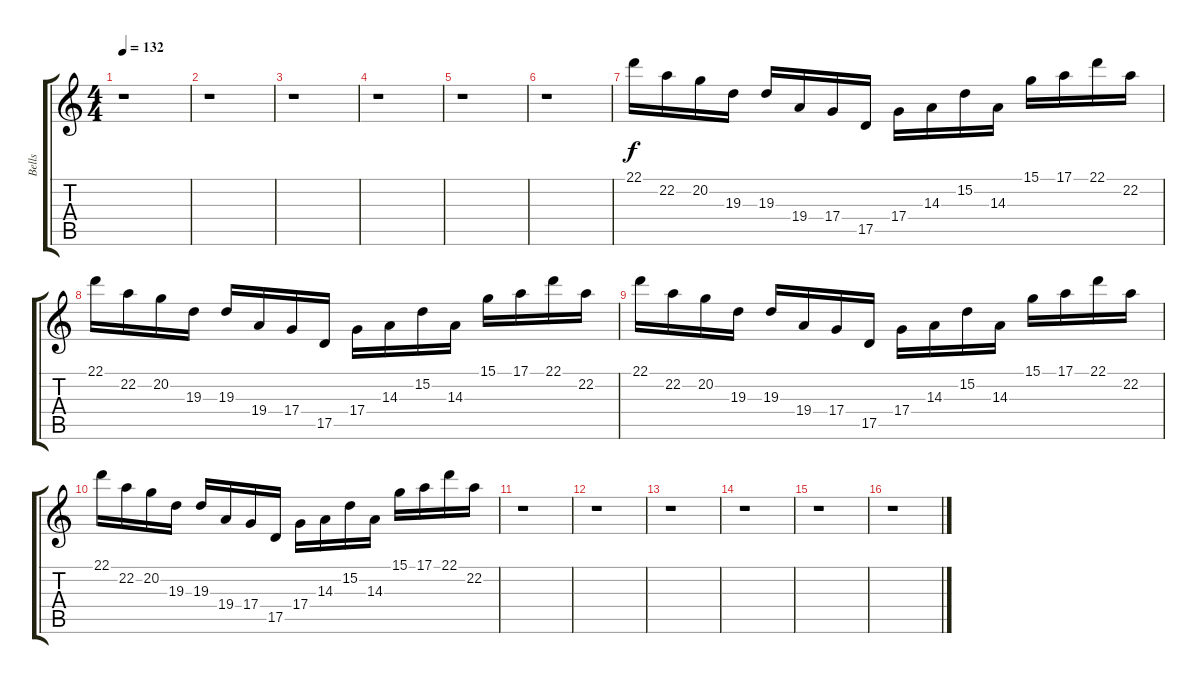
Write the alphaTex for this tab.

\track ("Bells" "Bells") {instrument pad3polysynth}
\staff {score tabs}
\tuning (E4 B3 G3 D3 A2 E2) {hide}
\ts (4 4)
\tempo 132
\clef g2
\ks c
r.1{dy f} |
r.1 |
r.1 |
r.1 |
r.1 |
r.1 |
22.1.16 22.2.16 20.2.16 19.3.16 19.3.16 19.4.16 17.4.16 17.5.16 17.4.16 14.3.16 15.2.16 14.3.16 15.1.16 17.1.16 22.1.16 22.2.16 |
22.1.16 22.2.16 20.2.16 19.3.16 19.3.16 19.4.16 17.4.16 17.5.16 17.4.16 14.3.16 15.2.16 14.3.16 15.1.16 17.1.16 22.1.16 22.2.16 |
22.1.16 22.2.16 20.2.16 19.3.16 19.3.16 19.4.16 17.4.16 17.5.16 17.4.16 14.3.16 15.2.16 14.3.16 15.1.16 17.1.16 22.1.16 22.2.16 |
22.1.16 22.2.16 20.2.16 19.3.16 19.3.16 19.4.16 17.4.16 17.5.16 17.4.16 14.3.16 15.2.16 14.3.16 15.1.16 17.1.16 22.1.16 22.2.16 |
r.1 |
r.1 |
r.1 |
r.1 |
r.1 |
r.1
